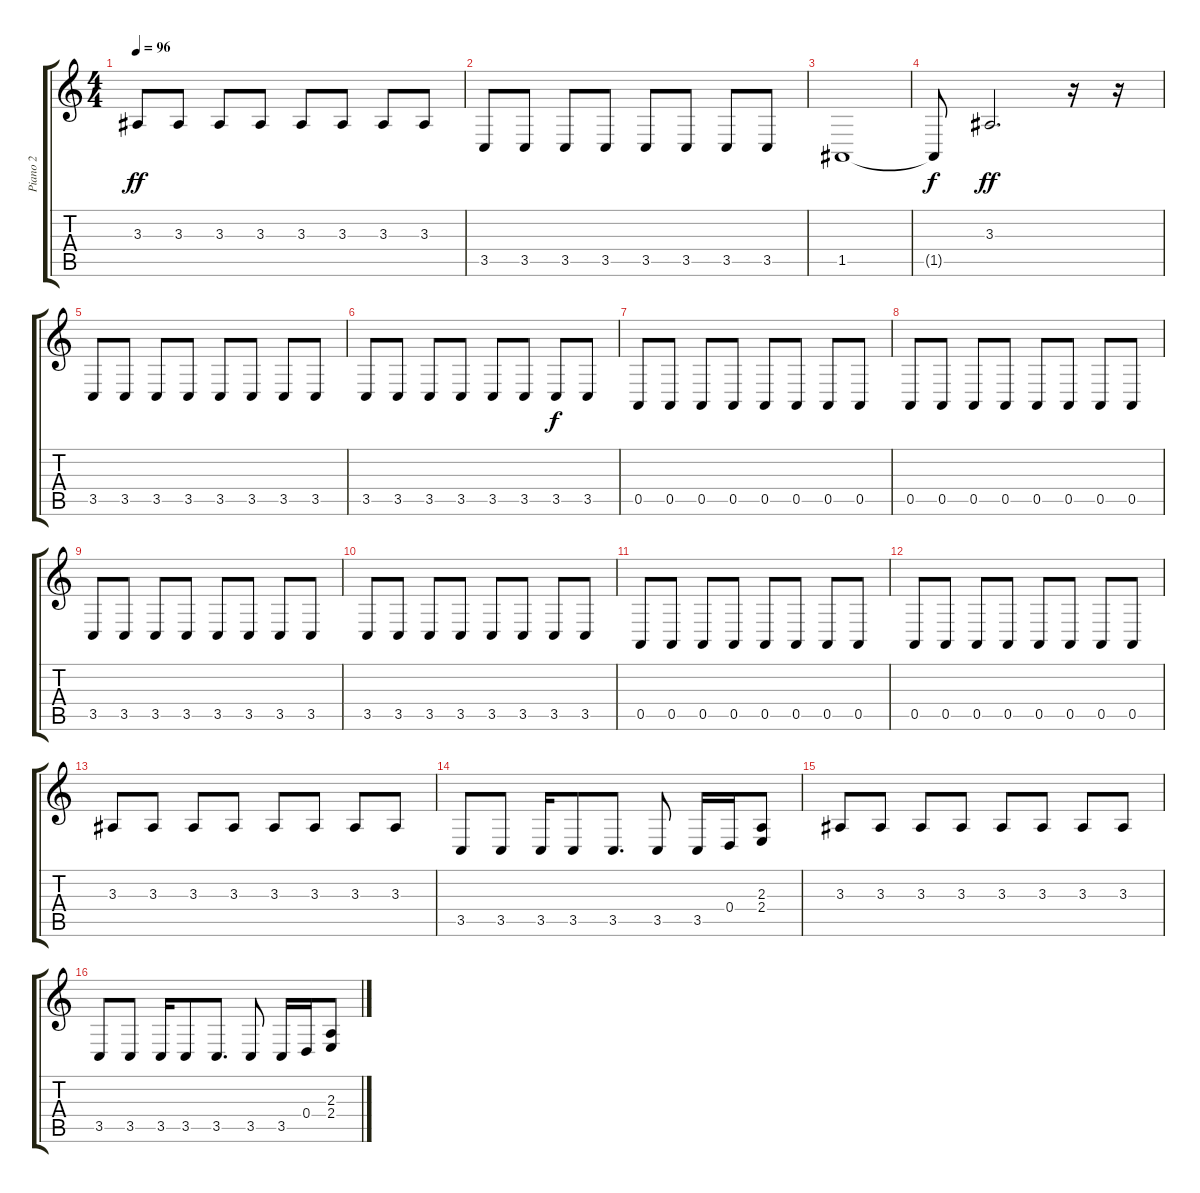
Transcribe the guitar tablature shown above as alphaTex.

\track ("Piano 2" "Piano 2") {instrument brightacousticpiano}
\staff {score tabs}
\tuning (E4 B3 G3 D3 A2 E2) {hide}
\ts (4 4)
\tempo 96
\clef g2
\ks c
3.3.8{dy ff} 3.3.8 3.3.8 3.3.8 3.3.8 3.3.8 3.3.8 3.3.8 |
3.5.8 3.5.8 3.5.8 3.5.8 3.5.8 3.5.8 3.5.8 3.5.8 |
1.5.1 |
1.5{t}.8{dy f} 3.3.2{d dy ff} r.16 r.16 |
3.5.8 3.5.8 3.5.8 3.5.8 3.5.8 3.5.8 3.5.8 3.5.8 |
3.5.8 3.5.8 3.5.8 3.5.8 3.5.8 3.5.8 3.5.8{dy f} 3.5.8 |
0.5.8 0.5.8 0.5.8 0.5.8 0.5.8 0.5.8 0.5.8 0.5.8 |
0.5.8 0.5.8 0.5.8 0.5.8 0.5.8 0.5.8 0.5.8 0.5.8 |
3.5.8 3.5.8 3.5.8 3.5.8 3.5.8 3.5.8 3.5.8 3.5.8 |
3.5.8 3.5.8 3.5.8 3.5.8 3.5.8 3.5.8 3.5.8 3.5.8 |
0.5.8 0.5.8 0.5.8 0.5.8 0.5.8 0.5.8 0.5.8 0.5.8 |
0.5.8 0.5.8 0.5.8 0.5.8 0.5.8 0.5.8 0.5.8 0.5.8 |
3.3.8 3.3.8 3.3.8 3.3.8 3.3.8 3.3.8 3.3.8 3.3.8 |
3.5.8 3.5.8 3.5.16 3.5.8 3.5.8{d} 3.5.8 3.5.16 0.4.16 (2.3 2.4).8 |
3.3.8 3.3.8 3.3.8 3.3.8 3.3.8 3.3.8 3.3.8 3.3.8 |
3.5.8 3.5.8 3.5.16 3.5.8 3.5.8{d} 3.5.8 3.5.16 0.4.16 (2.3 2.4).8
